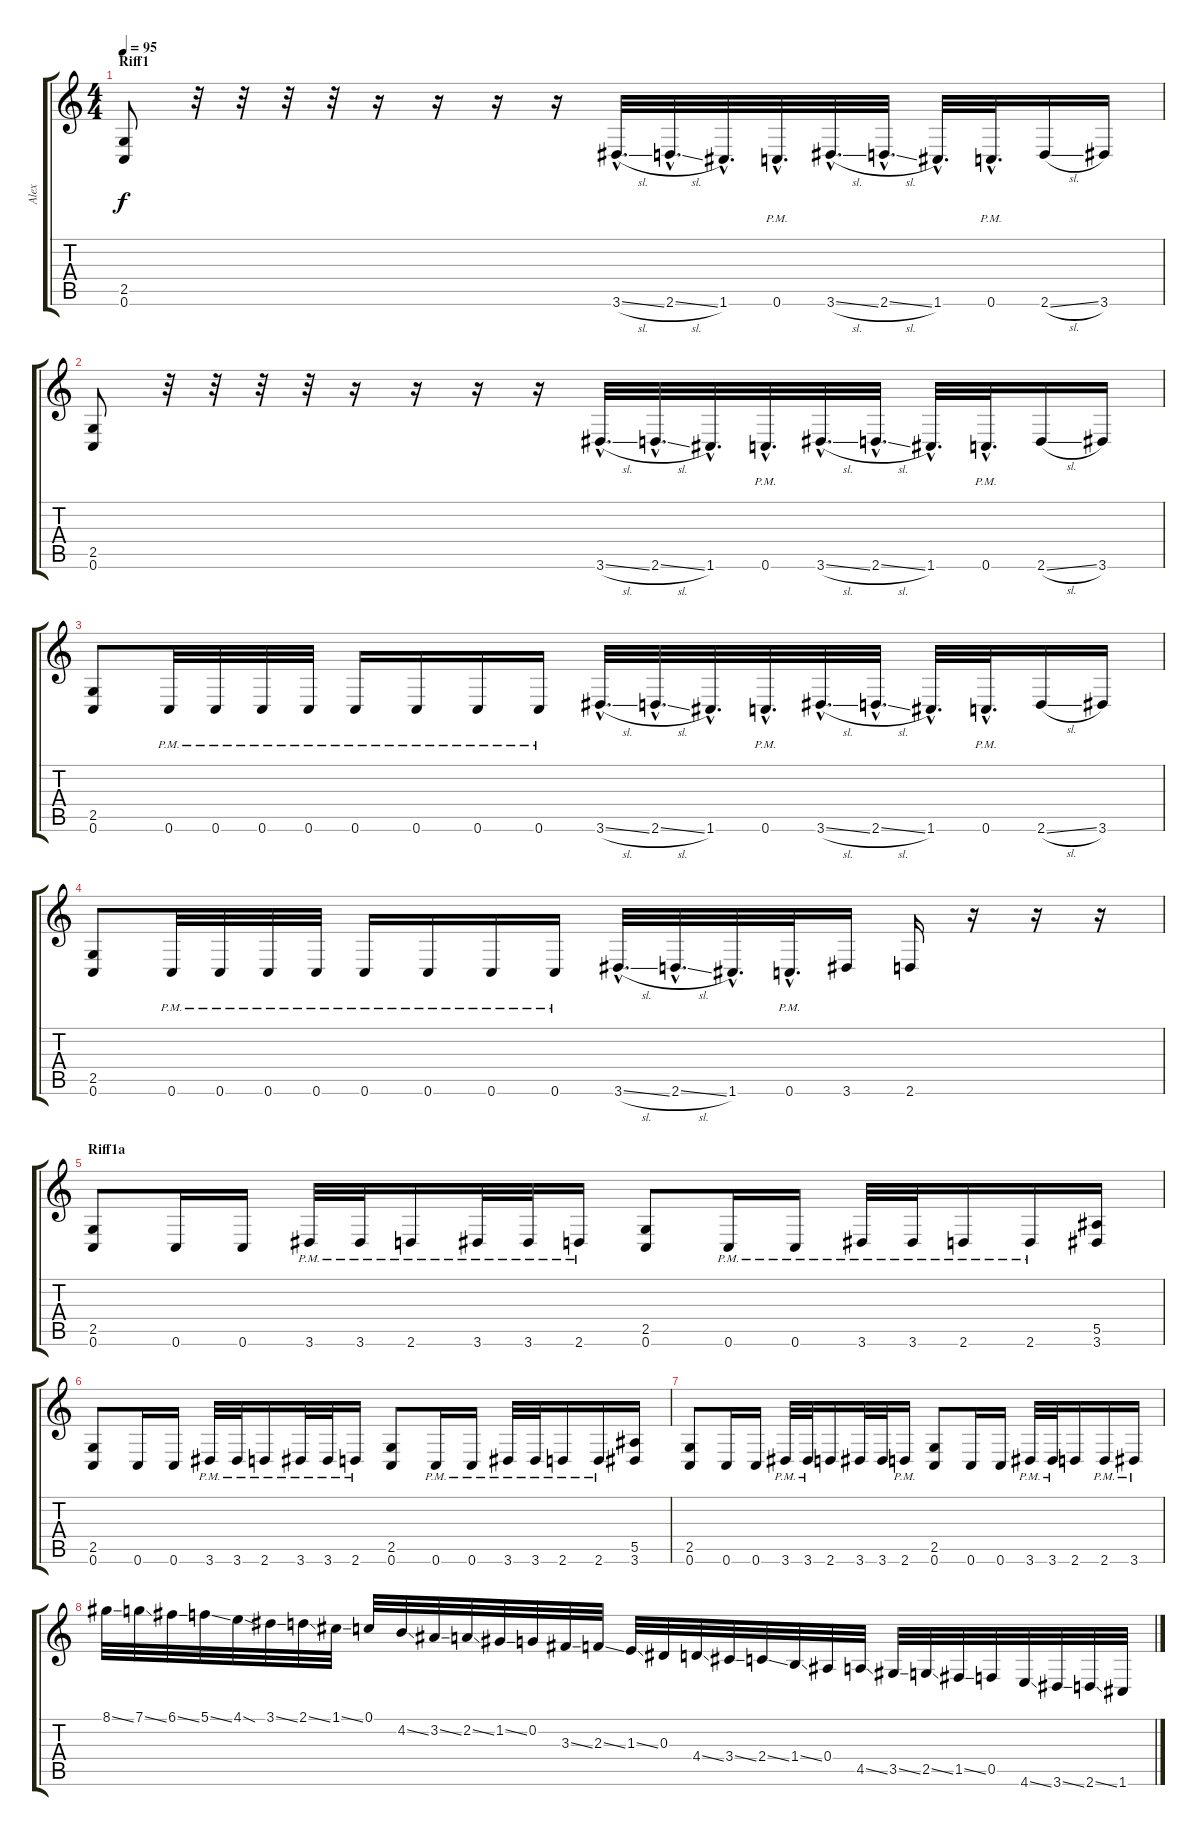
\track ("Alex" "Alex") {instrument overdrivenguitar}
\staff {score tabs}
\tuning (C4 G3 Eb3 Bb2 F2 C2) {hide}
\ts (4 4)
\section ("" "Riff1")
\tempo 95
\clef g2
\ks c
(2.5 0.6).8{dy f instrument overdrivenguitar} r.32 r.32 r.32 r.32 r.16 r.16 r.16 r.16 3.6{sl hac}.32{d} 2.6{sl hac}.32{d} 1.6{hac}.32{d} 0.6{hac pm}.32{d} 3.6{sl hac}.32{d} 2.6{sl hac}.32{d} 1.6{hac}.32{d} 0.6{hac pm}.32{d} 2.6{sl}.16 3.6.16 |
(2.5 0.6).8 r.32 r.32 r.32 r.32 r.16 r.16 r.16 r.16 3.6{sl hac}.32{d} 2.6{sl hac}.32{d} 1.6{hac}.32{d} 0.6{hac pm}.32{d} 3.6{sl hac}.32{d} 2.6{sl hac}.32{d} 1.6{hac}.32{d} 0.6{hac pm}.32{d} 2.6{sl}.16 3.6.16 |
(2.5 0.6).8 0.6{pm}.32 0.6{pm}.32 0.6{pm}.32 0.6{pm}.32 0.6{pm}.16 0.6{pm}.16 0.6{pm}.16 0.6{pm}.16 3.6{sl hac}.32{d} 2.6{sl hac}.32{d} 1.6{hac}.32{d} 0.6{hac pm}.32{d} 3.6{sl hac}.32{d} 2.6{sl hac}.32{d} 1.6{hac}.32{d} 0.6{hac pm}.32{d} 2.6{sl}.16 3.6.16 |
(2.5 0.6).8 0.6{pm}.32 0.6{pm}.32 0.6{pm}.32 0.6{pm}.32 0.6{pm}.16 0.6{pm}.16 0.6{pm}.16 0.6{pm}.16 3.6{sl hac}.32{d} 2.6{sl hac}.32{d} 1.6{hac}.32{d} 0.6{hac pm}.32{d} 3.6.16 2.6.16 r.16 r.16 r.16 |
\section ("" "Riff1a")
(2.5 0.6).8 0.6.16 0.6.16 3.6{pm}.32 3.6{pm}.32 2.6{pm}.16 3.6{pm}.32 3.6{pm}.32 2.6{pm}.16 (2.5 0.6).8 0.6{pm}.16 0.6{pm}.16 3.6{pm}.32 3.6{pm}.32 2.6{pm}.16 2.6{pm}.16 (5.5 3.6).16 |
(2.5 0.6).8 0.6.16 0.6.16 3.6{pm}.32 3.6{pm}.32 2.6{pm}.16 3.6{pm}.32 3.6{pm}.32 2.6{pm}.16 (2.5 0.6).8 0.6{pm}.16 0.6{pm}.16 3.6{pm}.32 3.6{pm}.32 2.6{pm}.16 2.6{pm}.16 (5.5 3.6).16 |
(2.5 0.6).8 0.6.16 0.6.16 3.6{pm}.32 3.6{pm}.32 2.6.16 3.6.32 3.6.32 2.6{pm}.16 (2.5 0.6).8 0.6.16 0.6.16 3.6{pm}.32 3.6{pm}.32 2.6.16 2.6{pm}.16 3.6{pm}.16 |
8.1{ss}.32 7.1{ss}.32 6.1{ss}.32 5.1{ss}.32 4.1{sod}.32 3.1{ss}.32 2.1{ss}.32 1.1{ss}.32 0.1.32 4.2{ss}.32 3.2{ss}.32 2.2{ss}.32 1.2{ss}.32 0.2.32 3.3{ss}.32 2.3{ss}.32 1.3{ss}.32 0.3.32 4.4{ss}.32 3.4{ss}.32 2.4{ss}.32 1.4{ss}.32 0.4.32 4.5{ss}.32 3.5{ss}.32 2.5{ss}.32 1.5{ss}.32 0.5{ss}.32 4.6{ss}.32 3.6{ss}.32 2.6{ss}.32 1.6.32
